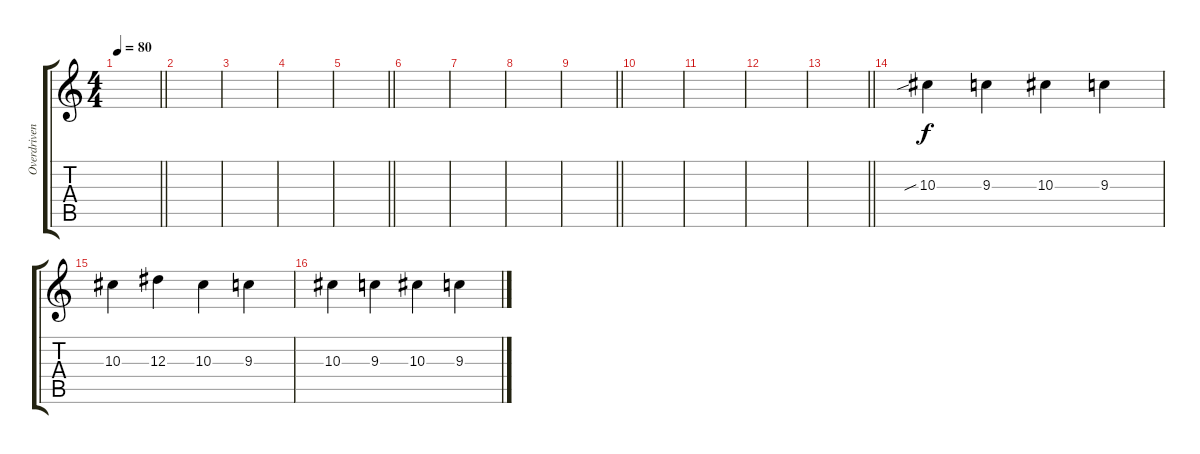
\track ("Overdriven Guitar 1" "Overdriven") {instrument overdrivenguitar}
\staff {score tabs}
\tuning (C4 G3 Eb3 Bb2 F2 C2) {hide}
\ts (4 4)
\tempo 80
\clef g2
\barLineRight lightlight
\ks c
|
|
|
|
\barLineRight lightlight
|
|
|
|
\barLineRight lightlight
|
|
|
|
\barLineRight lightlight
|
10.3{sib}.4 9.3.4 10.3.4 9.3.4 |
10.3.4 12.3.4 10.3.4 9.3.4 |
10.3.4 9.3.4 10.3.4 9.3.4
